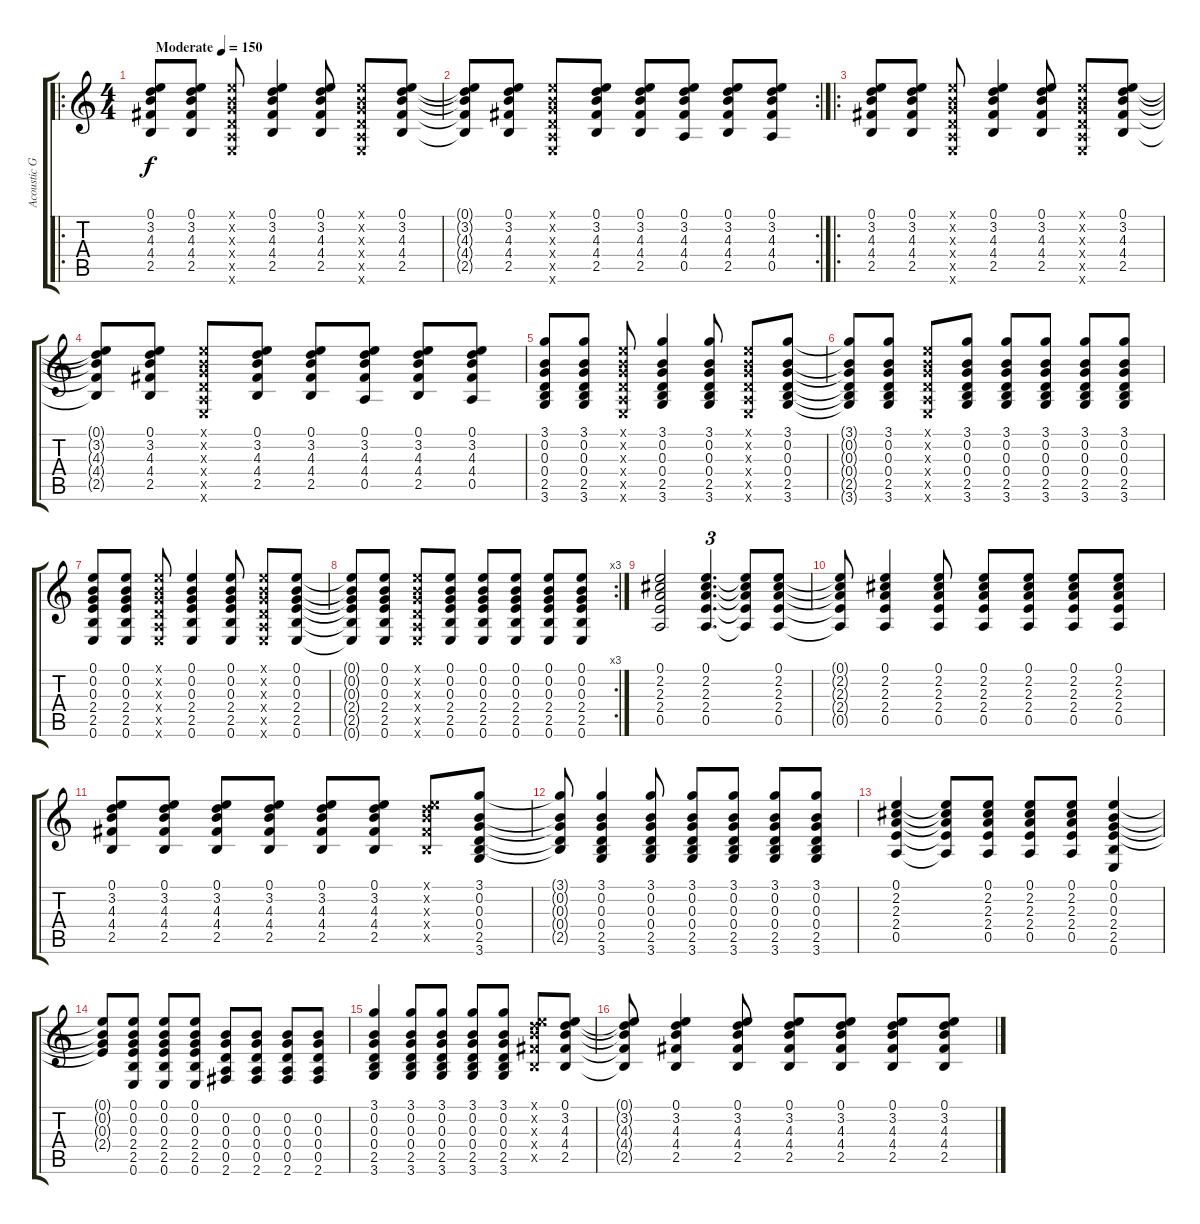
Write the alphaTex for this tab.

\track ("Acoustic Guitar" "Acoustic G") {instrument acousticguitarsteel}
\staff {score tabs}
\tuning (E4 B3 G3 D3 A2 E2) {hide}
\ro
\ts (4 4)
\tempo (150 "Moderate")
\clef g2
\ks c
(0.1 3.2 4.3 4.4 2.5).8{lyrics (0 "") lyrics (1 "") lyrics (2 "") lyrics (3 "") lyrics (4 "") dy f instrument acousticguitarsteel} (0.1 3.2 4.3 4.4 2.5).8 (0.1{x} 0.2{x} 0.3{x} 0.4{x} 0.5{x} 0.6{x}).8 (0.1 3.2 4.3 4.4 2.5).4 (0.1 3.2 4.3 4.4 2.5).8 (0.1{x} 0.2{x} 0.3{x} 0.4{x} 0.5{x} 0.6{x}).8 (0.1 3.2 4.3 4.4 2.5).8 |
\rc 2
(0.1{t} 3.2{t} 4.3{t} 4.4{t} 2.5{t}).8 (0.1 3.2 4.3 4.4 2.5).8 (0.1{x} 0.2{x} 0.3{x} 0.4{x} 0.5{x} 0.6{x}).8 (0.1 3.2 4.3 4.4 2.5).8 (0.1 3.2 4.3 4.4 2.5).8 (0.1 3.2 4.3 4.4 0.5).8 (0.1 3.2 4.3 4.4 2.5).8 (0.1 3.2 4.3 4.4 0.5).8 |
\ro
(0.1 3.2 4.3 4.4 2.5).8 (0.1 3.2 4.3 4.4 2.5).8 (0.1{x} 0.2{x} 0.3{x} 0.4{x} 0.5{x} 0.6{x}).8 (0.1 3.2 4.3 4.4 2.5).4 (0.1 3.2 4.3 4.4 2.5).8 (0.1{x} 0.2{x} 0.3{x} 0.4{x} 0.5{x} 0.6{x}).8 (0.1 3.2 4.3 4.4 2.5).8 |
(0.1{t} 3.2{t} 4.3{t} 4.4{t} 2.5{t}).8 (0.1 3.2 4.3 4.4 2.5).8 (0.1{x} 0.2{x} 0.3{x} 0.4{x} 0.5{x} 0.6{x}).8 (0.1 3.2 4.3 4.4 2.5).8 (0.1 3.2 4.3 4.4 2.5).8 (0.1 3.2 4.3 4.4 0.5).8 (0.1 3.2 4.3 4.4 2.5).8 (0.1 3.2 4.3 4.4 0.5).8 |
(3.1 0.2 0.3 0.4 2.5 3.6).8 (3.1 0.2 0.3 0.4 2.5 3.6).8 (0.1{x} 0.2{x} 0.3{x} 0.4{x} 0.5{x} 0.6{x}).8 (3.1 0.2 0.3 0.4 2.5 3.6).4 (3.1 0.2 0.3 0.4 2.5 3.6).8 (0.1{x} 0.2{x} 0.3{x} 0.4{x} 0.5{x} 0.6{x}).8 (3.1 0.2 0.3 0.4 2.5 3.6).8 |
(3.1{t} 0.2{t} 0.3{t} 0.4{t} 2.5{t} 3.6{t}).8 (3.1 0.2 0.3 0.4 2.5 3.6).8 (0.1{x} 0.2{x} 0.3{x} 0.4{x} 0.5{x} 0.6{x}).8 (3.1 0.2 0.3 0.4 2.5 3.6).8 (3.1 0.2 0.3 0.4 2.5 3.6).8 (3.1 0.2 0.3 0.4 2.5 3.6).8 (3.1 0.2 0.3 0.4 2.5 3.6).8 (3.1 0.2 0.3 0.4 2.5 3.6).8 |
(0.1 0.2 0.3 2.4 2.5 0.6).8 (0.1 0.2 0.3 2.4 2.5 0.6).8 (0.1{x} 0.2{x} 0.3{x} 0.4{x} 0.5{x} 0.6{x}).8 (0.1 0.2 0.3 2.4 2.5 0.6).4 (0.1 0.2 0.3 2.4 2.5 0.6).8 (0.1{x} 0.2{x} 0.3{x} 0.4{x} 0.5{x} 0.6{x}).8 (0.1 0.2 0.3 2.4 2.5 0.6).8 |
\rc 3
(0.1{t} 0.2{t} 0.3{t} 2.4{t} 2.5{t} 0.6{t}).8 (0.1 0.2 0.3 2.4 2.5 0.6).8 (0.1{x} 0.2{x} 0.3{x} 0.4{x} 0.5{x} 0.6{x}).8 (0.1 0.2 0.3 2.4 2.5 0.6).8 (0.1 0.2 0.3 2.4 2.5 0.6).8 (0.1 0.2 0.3 2.4 2.5 0.6).8 (0.1 0.2 0.3 2.4 2.5 0.6).8 (0.1 0.2 0.3 2.4 2.5 0.6).8 |
(0.1 2.2 2.3 2.4 0.5).2 (0.1 2.2 2.3 2.4 0.5).4{d tu (3 2)} (0.1{t} 2.2{t} 2.3{t} 2.4{t} 0.5{t}).8 (0.1 2.2 2.3 2.4 0.5).8 |
(0.1{t} 2.2{t} 2.3{t} 2.4{t} 0.5{t}).8 (0.1 2.2 2.3 2.4 0.5).4 (0.1 2.2 2.3 2.4 0.5).8 (0.1 2.2 2.3 2.4 0.5).8 (0.1 2.2 2.3 2.4 0.5).8 (0.1 2.2 2.3 2.4 0.5).8 (0.1 2.2 2.3 2.4 0.5).8 |
(0.1 3.2 4.3 4.4 2.5).8 (0.1 3.2 4.3 4.4 2.5).8 (0.1 3.2 4.3 4.4 2.5).8 (0.1 3.2 4.3 4.4 2.5).8 (0.1 3.2 4.3 4.4 2.5).8 (0.1 3.2 4.3 4.4 2.5).8 (0.1{x} 3.2{x} 4.3{x} 4.4{x} 2.5{x}).8 (3.1 0.2 0.3 0.4 2.5 3.6).8 |
(3.1{t} 0.2{t} 0.3{t} 0.4{t} 2.5{t}).8 (3.1 0.2 0.3 0.4 2.5 3.6).4 (3.1 0.2 0.3 0.4 2.5 3.6).8 (3.1 0.2 0.3 0.4 2.5 3.6).8 (3.1 0.2 0.3 0.4 2.5 3.6).8 (3.1 0.2 0.3 0.4 2.5 3.6).8 (3.1 0.2 0.3 0.4 2.5 3.6).8 |
(0.1 2.2 2.3 2.4 0.5).4 (0.1{t} 2.2{t} 2.3{t} 2.4{t} 0.5{t}).8 (0.1 2.2 2.3 2.4 0.5).8 (0.1 2.2 2.3 2.4 0.5).8 (0.1 2.2 2.3 2.4 0.5).8 (0.1 0.2 0.3 2.4 2.5 0.6).4 |
(0.1{t} 0.2{t} 0.3{t} 2.4{t}).8 (0.1 0.2 0.3 2.4 2.5 0.6).8 (0.1 0.2 0.3 2.4 2.5 0.6).8 (0.1 0.2 0.3 2.4 2.5 0.6).8 (0.2 0.3 0.4 0.5 2.6).8 (0.2 0.3 0.4 0.5 2.6).8 (0.2 0.3 0.4 0.5 2.6).8 (0.2 0.3 0.4 0.5 2.6).8 |
(3.1 0.2 0.3 0.4 2.5 3.6).4 (3.1 0.2 0.3 0.4 2.5 3.6).8 (3.1 0.2 0.3 0.4 2.5 3.6).8 (3.1 0.2 0.3 0.4 2.5 3.6).8 (3.1 0.2 0.3 0.4 2.5 3.6).8 (0.1{x} 3.2{x} 4.3{x} 4.4{x} 2.5{x}).8 (0.1 3.2 4.3 4.4 2.5).8 |
(0.1{t} 3.2{t} 4.3{t} 4.4{t} 2.5{t}).8 (0.1 3.2 4.3 4.4 2.5).4 (0.1 3.2 4.3 4.4 2.5).8 (0.1 3.2 4.3 4.4 2.5).8 (0.1 3.2 4.3 4.4 2.5).8 (0.1 3.2 4.3 4.4 2.5).8 (0.1 3.2 4.3 4.4 2.5).8
